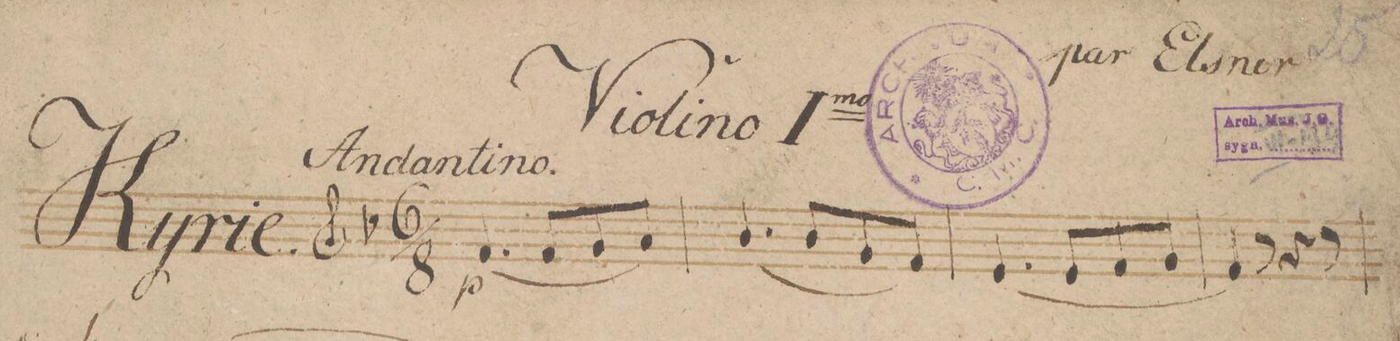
**kern	**dynam
*I"Violino Imo	*
*clefG2	*
*k[b-]	*
*M6/8	*
(4.f/	p
8f/L	.
8g/	.
8a/J)	.
=2	=2
(4.b-/	.
8b-/L	.
8g/	.
8f/J)	.
=3	=3
(4.e/	.
8e/L	.
8f/	.
8g/J	.
=4	=4
4f/)	.
8r	.
4r	.
8r	.
=5	=5
*-	*-
